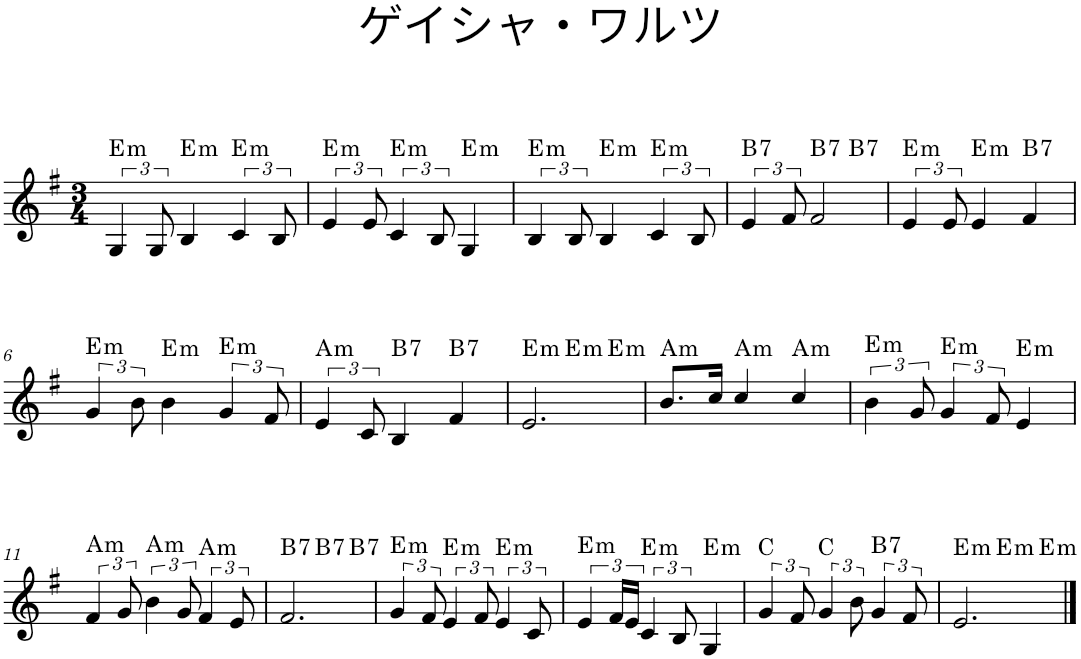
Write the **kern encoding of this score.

**kern	**harte
*part1	*part1
*staff1	*
*I"Piano	*
*I'Pno.	*
*clefG2	*
*k[f#]	*
*M3/4	*
=1	=1
!	!LO:H:kt=m
6G/	E:min
12G/	.
!	!LO:H:kt=m
4B/	E:min
!	!LO:H:kt=m
6c/	E:min
12B/	.
=2	=2
!	!LO:H:kt=m
6e/	E:min
12e/	.
!	!LO:H:kt=m
6c/	E:min
12B/	.
!	!LO:H:kt=m
4G/	E:min
=3	=3
!	!LO:H:kt=m
6B/	E:min
12B/	.
!	!LO:H:kt=m
4B/	E:min
!	!LO:H:kt=m
6c/	E:min
12B/	.
=4	=4
!	!LO:H:kt=7
*^	*
6e/	2ryy	B:7
12f#/	.	.
!	!	!LO:H:kt=7
2f#/	.	B:7
!	!	!LO:H:kt=7
.	4ryy	B:7
=5	=5	=5
!	!	!LO:H:kt=m
*v	*v	*
6e/	E:min
12e/	.
!	!LO:H:kt=m
4e/	E:min
!	!LO:H:kt=7
4f#/	B:7
!!LO:LB:g=z
=6	=6
!	!LO:H:kt=m
6g/	E:min
12b\	.
!	!LO:H:kt=m
4b\	E:min
!	!LO:H:kt=m
6g/	E:min
12f#/	.
=7	=7
!	!LO:H:kt=m
6e/	A:min
12c/	.
!	!LO:H:kt=7
4B/	B:7
!	!LO:H:kt=7
4f#/	B:7
=8	=8
!	!LO:H:kt=m
*^	*
*	*^	*
2.e/	4ryy	2ryy	E:min
!	!	!	!LO:H:kt=m
.	2ryy	.	E:min
!	!	!	!LO:H:kt=m
.	.	4ryy	E:min
=9	=9	=9	=9
!	!	!	!LO:H:kt=m
*v	*v	*v	*
8.b/L	A:min
16cc/Jk	.
!	!LO:H:kt=m
4cc/	A:min
!	!LO:H:kt=m
4cc/	A:min
=10	=10
!	!LO:H:kt=m
6b\	E:min
12g/	.
!	!LO:H:kt=m
6g/	E:min
12f#/	.
!	!LO:H:kt=m
4e/	E:min
!!LO:LB:g=z
=11	=11
!	!LO:H:kt=m
6f#/	A:min
12g/	.
!	!LO:H:kt=m
6b\	A:min
12g/	.
!	!LO:H:kt=m
6f#/	A:min
12e/	.
=12	=12
!	!LO:H:kt=7
*^	*
*	*^	*
2.f#/	4ryy	2ryy	B:7
!	!	!	!LO:H:kt=7
.	2ryy	.	B:7
!	!	!	!LO:H:kt=7
.	.	4ryy	B:7
=13	=13	=13	=13
!	!	!	!LO:H:kt=m
*v	*v	*v	*
6g/	E:min
12f#/	.
!	!LO:H:kt=m
6e/	E:min
12f#/	.
!	!LO:H:kt=m
6e/	E:min
12c/	.
=14	=14
!	!LO:H:kt=m
6e/	E:min
24f#/LL	.
24e/JJ	.
!	!LO:H:kt=m
6c/	E:min
12B/	.
!	!LO:H:kt=m
4G/	E:min
=15	=15
6g/	C:maj
12f#/	.
6g/	C:maj
12b\	.
!	!LO:H:kt=7
6g/	B:7
12f#/	.
=16	=16
!	!LO:H:kt=m
*^	*
*	*^	*
2.e/	4ryy	2ryy	E:min
!	!	!	!LO:H:kt=m
.	2ryy	.	E:min
!	!	!	!LO:H:kt=m
.	.	4ryy	E:min
*v	*v	*v	*
==	==
*-	*-
